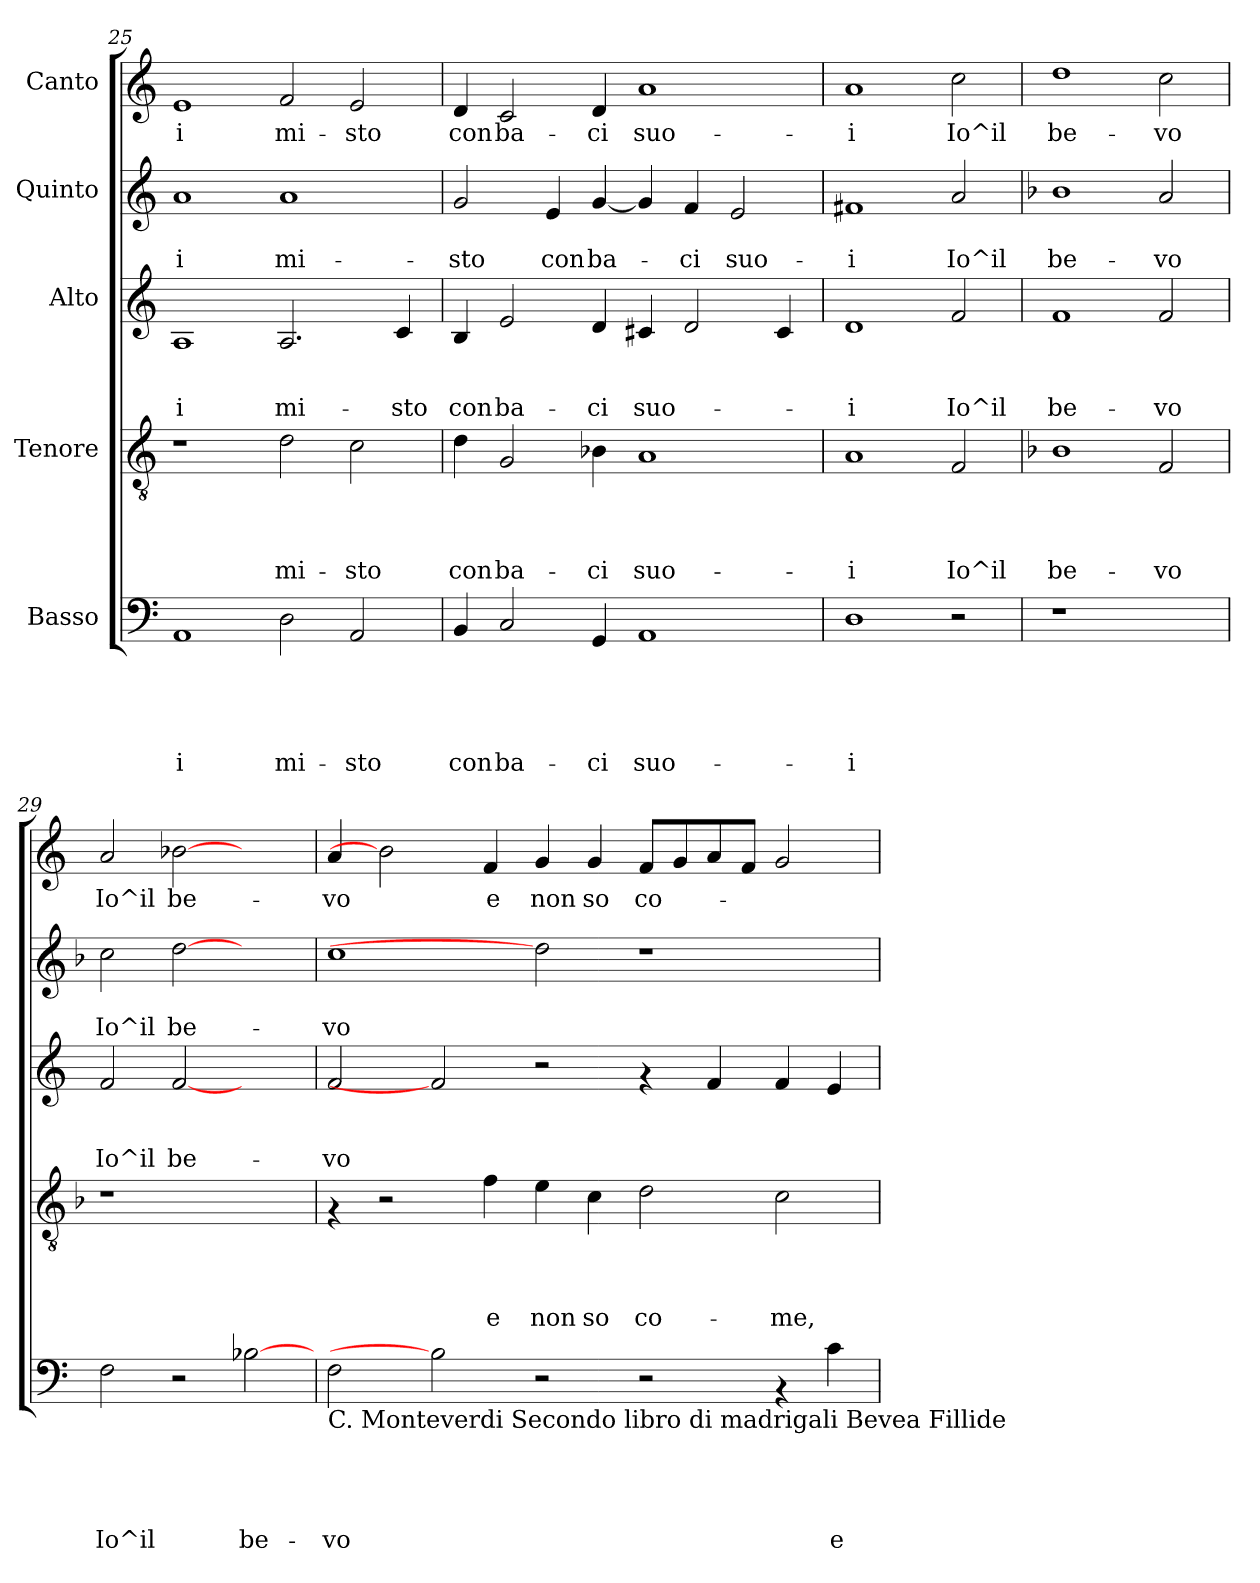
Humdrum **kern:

**kern	**text	**text	**text	**text	**text	**kern	**text	**text	**text	**text	**kern	**text	**text	**text	**kern	**text	**text	**kern	**text
*part5	*part5	*part5	*part5	*part5	*part5	*part4	*part4	*part4	*part4	*part4	*part3	*part3	*part3	*part3	*part2	*part2	*part2	*part1	*part1
*staff5	*staff5	*staff5	*staff5	*staff5	*staff5	*staff4	*staff4	*staff4	*staff4	*staff4	*staff3	*staff3	*staff3	*staff3	*staff2	*staff2	*staff2	*staff1	*staff1
*I"Basso	*	*	*	*	*	*I"Tenore	*	*	*	*	*I"Alto	*	*	*	*I"Quinto	*	*	*I"Canto	*
*clefF4	*	*	*	*	*	*clefGv2	*	*	*	*	*clefG2	*	*	*	*clefG2	*	*	*clefG2	*
*k[]	*	*	*	*	*	*k[]	*	*	*	*	*k[]	*	*	*	*k[]	*	*	*k[]	*
*C:	*	*	*	*	*	*C:	*	*	*	*	*C:	*	*	*	*C:	*	*	*C:	*
=25	=25	=25	=25	=25	=25	=25	=25	=25	=25	=25	=25	=25	=25	=25	=25	=25	=25	=25	=25
!	!	!	!	!	!LO:LY:b	!	!	!	!	!	!	!	!	!LO:LY:b	!	!	!LO:LY:b	!	!LO:LY:b
1AA	.	.	.	.	-i	1r	.	.	.	.	1A	.	.	-i	1a	.	-i	1e	-i
!	!	!	!	!	!LO:LY:b	!	!	!	!	!LO:LY:b	!	!	!	!LO:LY:b	!	!	!LO:LY:b	!	!LO:LY:b
2D\	.	.	.	.	mi-	2d\	.	.	.	mi-	2.A/	.	.	mi-	1a	.	mi-	2f/	mi-
!	!	!	!	!	!LO:LY:b	!	!	!	!	!LO:LY:b	!	!	!	!	!	!	!	!	!LO:LY:b
2AA/	.	.	.	.	-sto	2c\	.	.	.	-sto	.	.	.	.	.	.	.	2e/	-sto
!	!	!	!	!	!	!	!	!	!	!	!	!	!	!LO:LY:b	!	!	!	!	!
.	.	.	.	.	.	.	.	.	.	.	4c/	.	.	-sto	.	.	.	.	.
=26	=26	=26	=26	=26	=26	=26	=26	=26	=26	=26	=26	=26	=26	=26	=26	=26	=26	=26	=26
!	!	!	!	!	!LO:LY:b	!	!	!	!	!LO:LY:b	!	!	!	!LO:LY:b	!	!	!LO:LY:b	!	!LO:LY:b
4BB/	.	.	.	.	con	4d\	.	.	.	con	4B/	.	.	con	2g/	.	-sto	4d/	con
!	!	!	!	!	!LO:LY:b	!	!	!	!	!LO:LY:b	!	!	!	!LO:LY:b	!	!	!	!	!LO:LY:b
2C/	.	.	.	.	ba-	2G/	.	.	.	ba-	2e/	.	.	ba-	.	.	.	2c/	ba-
!	!	!	!	!	!	!	!	!	!	!	!	!	!	!	!	!	!LO:LY:b	!	!
.	.	.	.	.	.	.	.	.	.	.	.	.	.	.	4e/	.	con	.	.
!	!	!	!	!	!LO:LY:b	!	!	!	!	!LO:LY:b	!	!	!	!LO:LY:b	!	!	!LO:LY:b	!	!LO:LY:b
4GG/	.	.	.	.	-ci	4B-X\	.	.	.	-ci	4d/	.	.	-ci	[<4g/	.	ba-	4d/	-ci
!	!	!	!	!	!LO:LY:b	!	!	!	!	!LO:LY:b	!	!	!	!LO:LY:b	!	!	!	!	!LO:LY:b
1AA	.	.	.	.	suo-	1A	.	.	.	suo-	4c#X/	.	.	suo-	4g/]	.	.	1a	suo-
!	!	!	!	!	!	!	!	!	!	!	!	!	!	!	!	!	!LO:LY:b	!	!
.	.	.	.	.	.	.	.	.	.	.	2d/	.	.	.	4f/	.	-ci	.	.
!	!	!	!	!	!	!	!	!	!	!	!	!	!	!	!	!	!LO:LY:b	!	!
.	.	.	.	.	.	.	.	.	.	.	.	.	.	.	2e/	.	suo-	.	.
.	.	.	.	.	.	.	.	.	.	.	4c#/	.	.	.	.	.	.	.	.
!!LO:PB:g=z
=27	=27	=27	=27	=27	=27	=27	=27	=27	=27	=27	=27	=27	=27	=27	=27	=27	=27	=27	=27
!	!	!	!	!	!LO:LY:b	!	!	!	!	!LO:LY:b	!	!	!	!LO:LY:b	!	!	!LO:LY:b	!	!LO:LY:b
1D	.	.	.	.	-i	1A	.	.	.	-i	1d	.	.	-i	1f#X	.	-i	1a	-i
!	!	!	!	!	!	!	!	!	!	!LO:LY:b	!	!	!	!LO:LY:b	!	!	!LO:LY:b	!	!LO:LY:b
2r	.	.	.	.	.	2F/	.	.	.	Io^il	2f/	.	.	Io^il	2a/	.	Io^il	2cc\	Io^il
=28	=28	=28	=28	=28	=28	=28	=28	=28	=28	=28	=28	=28	=28	=28	=28	=28	=28	=28	=28
*	*	*	*	*	*	*k[b-]	*	*	*	*	*	*	*	*	*k[b-]	*	*	*	*
*	*	*	*	*	*	*F:	*	*	*	*	*	*	*	*	*F:	*	*	*	*
!	!	!	!	!	!	!	!	!	!	!LO:LY:b	!	!	!	!LO:LY:b	!	!	!LO:LY:b	!	!LO:LY:b
1r	.	.	.	.	.	1B-	.	.	.	be-	1f	.	.	be-	1b-	.	be-	1dd	be-
!	!	!	!	!	!	!	!	!	!	!LO:LY:b	!	!	!	!LO:LY:b	!	!	!LO:LY:b	!	!LO:LY:b
2ryy	.	.	.	.	.	2F/	.	.	.	-vo	2f/	.	.	-vo	2a/	.	-vo	2cc\	-vo
=29	=29	=29	=29	=29	=29	=29	=29	=29	=29	=29	=29	=29	=29	=29	=29	=29	=29	=29	=29
!	!	!	!	!	!LO:LY:b	!	!	!	!	!	!	!	!	!LO:LY:b	!	!	!LO:LY:b	!	!LO:LY:b
2F\	.	.	.	.	Io^il	1r	.	.	.	.	2f/	.	.	Io^il	2cc\	.	Io^il	2a/	Io^il
!	!	!	!	!	!	!	!	!	!	!	!	!	!	!LO:LY:b	!	!	!LO:LY:b	!	!LO:LY:b
2r	.	.	.	.	.	.	.	.	.	.	[2f	.	.	be-	[2dd	.	be-	[2b-X	be-
!	!	!	!	!	!LO:LY:b	!	!	!	!	!	!	!	!	!	!	!	!	!	!
[2B-X	.	.	.	.	be-	2ryy	.	.	.	.	2ryy	.	.	.	2ryy	.	.	2ryy	.
=30	=30	=30	=30	=30	=30	=30	=30	=30	=30	=30	=30	=30	=30	=30	=30	=30	=30	=30	=30
!LO:TX:b:t=C. Monteverdi Secondo libro di madrigali Bevea Fillide	!	!	!	!	!	!	!	!	!	!	!	!	!	!	!	!	!	!	!
!	!	!	!	!	!LO:LY:b	!	!	!	!	!	!	!	!	!LO:LY:b	!	!	!LO:LY:b	!	!LO:LY:b
2F\	.	.	.	.	-vo	4rF	.	.	.	.	2f/	.	.	-vo	1cc	.	-vo	4a/	-vo
.	.	.	.	.	.	2r	.	.	.	.	.	.	.	.	.	.	.	2b-]	.
2B-]	.	.	.	.	.	.	.	.	.	.	2f]	.	.	.	.	.	.	.	.
!	!	!	!	!	!	!	!	!	!	!LO:LY:b	!	!	!	!	!	!	!	!	!LO:LY:b
.	.	.	.	.	.	4f\	.	.	.	e	.	.	.	.	.	.	.	4f/	e
!	!	!	!	!	!	!	!	!	!	!LO:LY:b	!	!	!	!	!	!	!	!	!LO:LY:b
2r	.	.	.	.	.	4e\	.	.	.	non	2r	.	.	.	2dd]	.	.	4g/	non
!	!	!	!	!	!	!	!	!	!	!LO:LY:b	!	!	!	!	!	!	!	!	!LO:LY:b
.	.	.	.	.	.	4c\	.	.	.	so	.	.	.	.	.	.	.	4g/	so
!	!	!	!	!	!	!	!	!	!	!LO:LY:b	!	!	!	!	!	!	!	!	!LO:LY:b
2r	.	.	.	.	.	2d\	.	.	.	co-	4rf	.	.	.	1r	.	.	8f/L	co-
.	.	.	.	.	.	.	.	.	.	.	.	.	.	.	.	.	.	8g/	.
.	.	.	.	.	.	.	.	.	.	.	4f/	.	.	.	.	.	.	8a/	.
.	.	.	.	.	.	.	.	.	.	.	.	.	.	.	.	.	.	8f/J	.
!	!	!	!	!	!	!	!	!	!	!LO:LY:b	!	!	!	!	!	!	!	!	!
4rAA	.	.	.	.	.	2c\	.	.	.	-me,	4f/	.	.	.	.	.	.	2g/	.
!	!	!	!	!	!LO:LY:b	!	!	!	!	!	!	!	!	!	!	!	!	!	!
4c\	.	.	.	.	e	.	.	.	.	.	4e/	.	.	.	.	.	.	.	.
=	=	=	=	=	=	=	=	=	=	=	=	=	=	=	=	=	=	=	=
*-	*-	*-	*-	*-	*-	*-	*-	*-	*-	*-	*-	*-	*-	*-	*-	*-	*-	*-	*-
